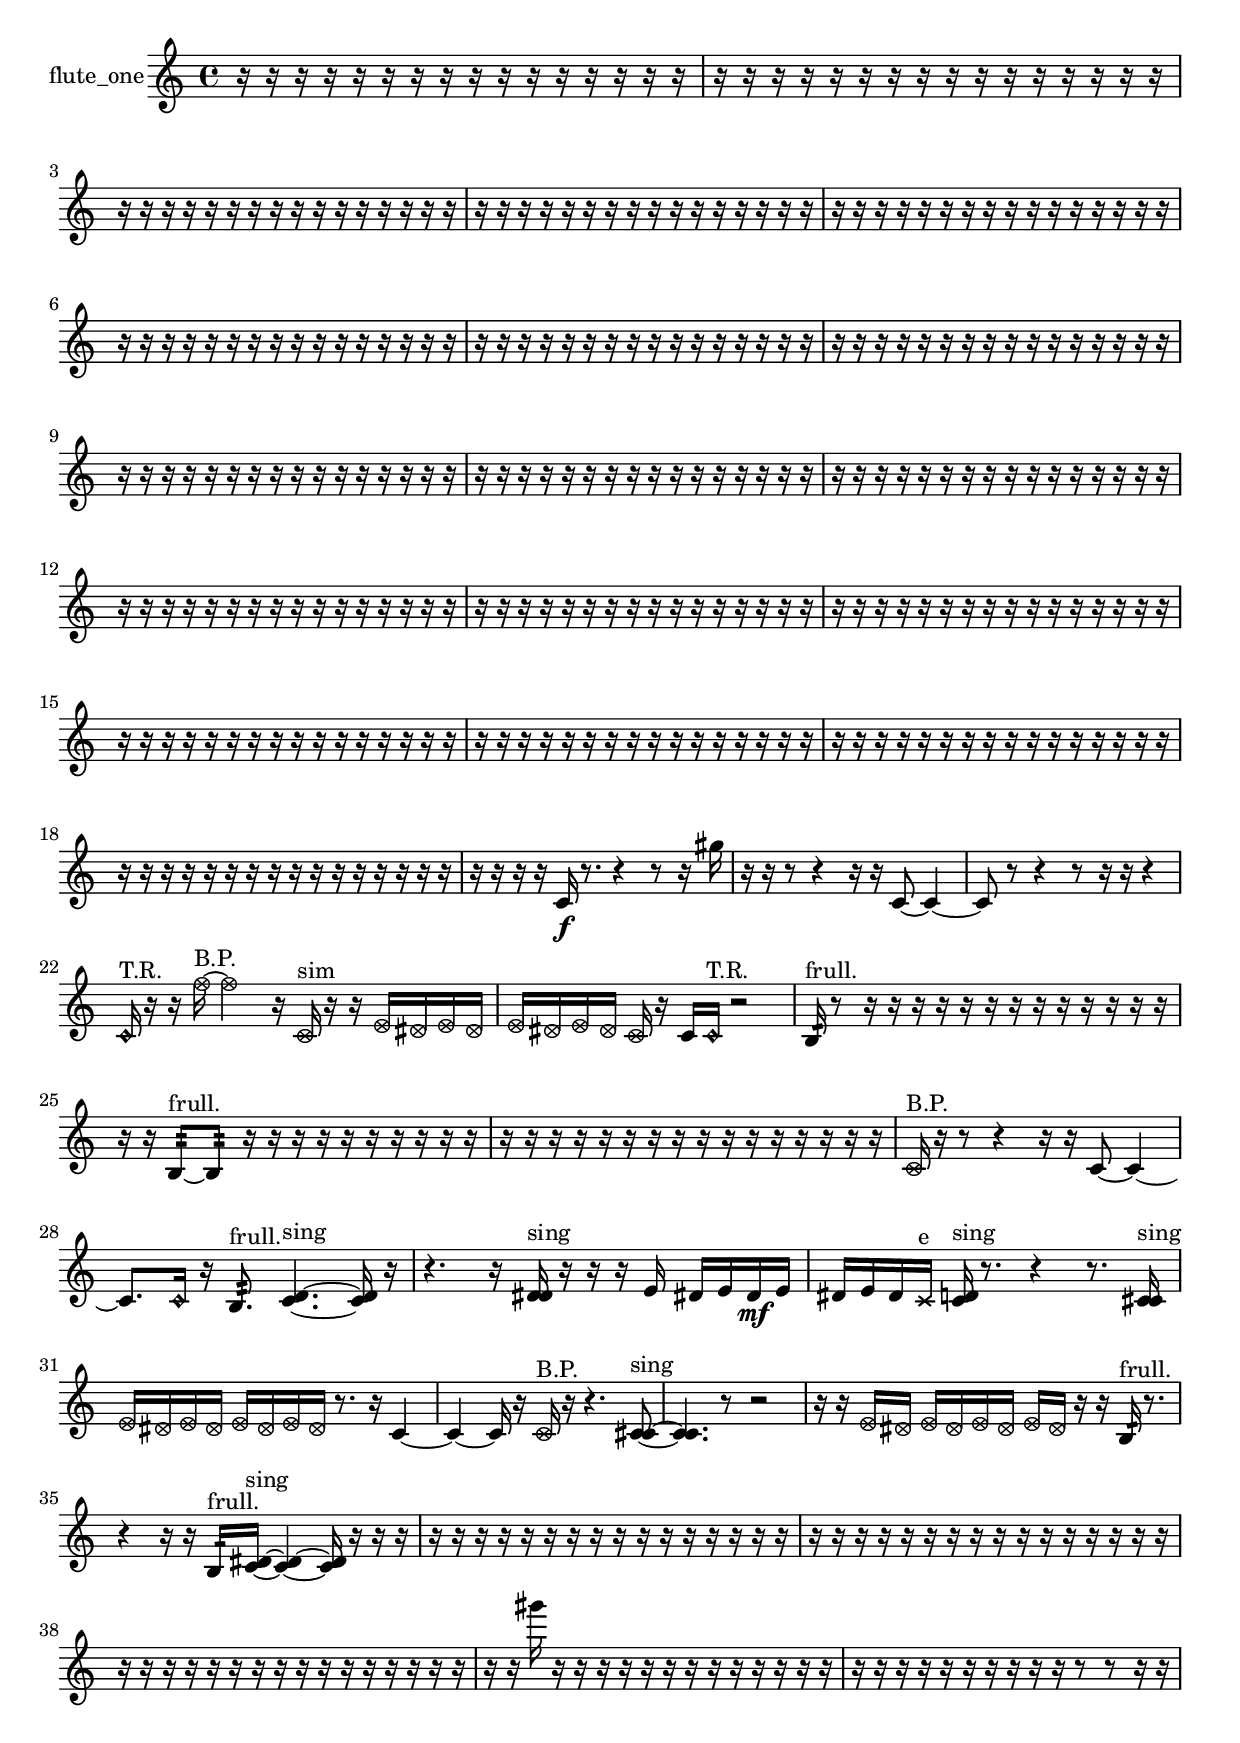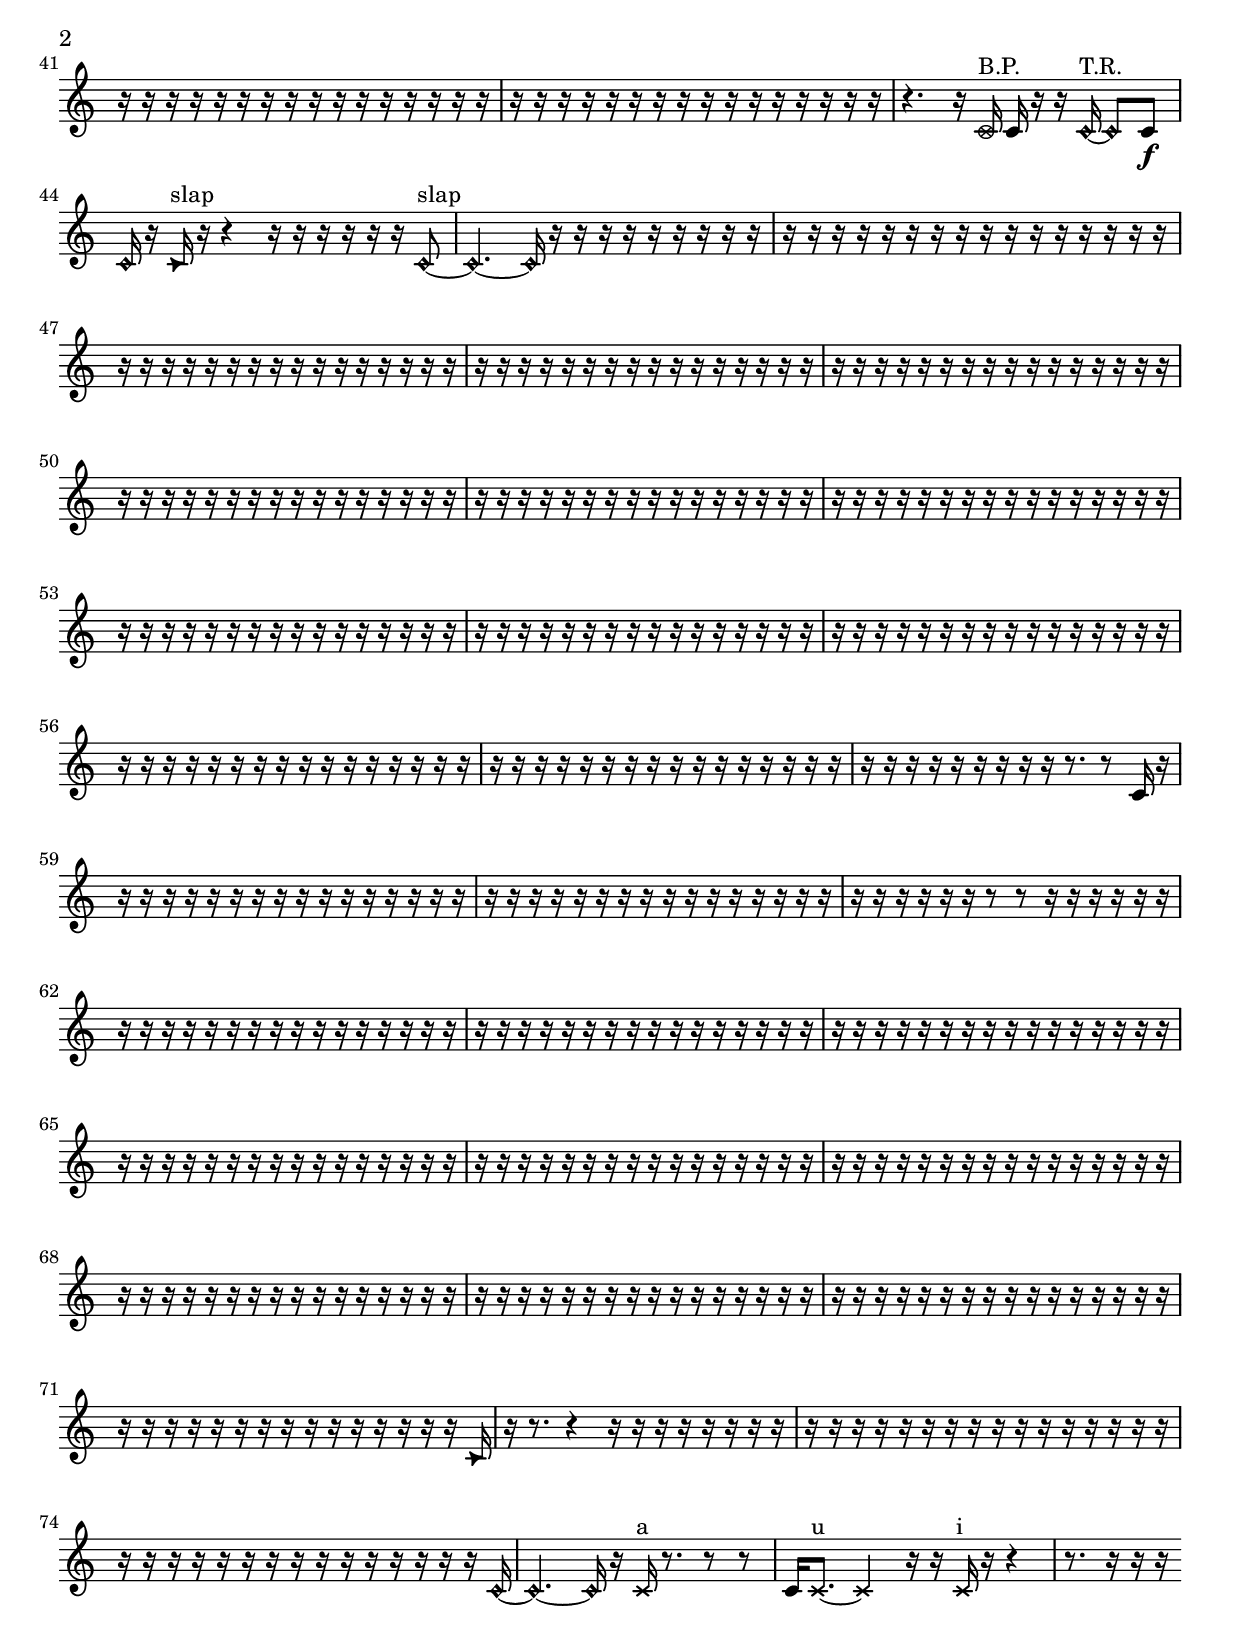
% [notes] external for Pure Data
% development-version July 14, 2014 
% by Jaime E. Oliver La Rosa
% la.rosa@nyu.edu
% @ the Waverly Labs in NYU MUSIC FAS
% Open this file with Lilypond
% more information is available at lilypond.org
% Released under the GNU General Public License.

% HEADERS

glissandoSkipOn = {
  \override NoteColumn.glissando-skip = ##t
  \hide NoteHead
  \hide Accidental
  \hide Tie
  \override NoteHead.no-ledgers = ##t
}

glissandoSkipOff = {
  \revert NoteColumn.glissando-skip
  \undo \hide NoteHead
  \undo \hide Tie
  \undo \hide Accidental
  \revert NoteHead.no-ledgers
}
flute_one_part = {

  \time 4/4

  \clef treble 
  % ________________________________________bar 1 :
  r16  r16  r16  r16 
  r16  r16  r16  r16 
  r16  r16  r16  r16 
  r16  r16  r16  r16  |
  % ________________________________________bar 2 :
  r16  r16  r16  r16 
  r16  r16  r16  r16 
  r16  r16  r16  r16 
  r16  r16  r16  r16  |
  % ________________________________________bar 3 :
  r16  r16  r16  r16 
  r16  r16  r16  r16 
  r16  r16  r16  r16 
  r16  r16  r16  r16  |
  % ________________________________________bar 4 :
  r16  r16  r16  r16 
  r16  r16  r16  r16 
  r16  r16  r16  r16 
  r16  r16  r16  r16  |
  % ________________________________________bar 5 :
  r16  r16  r16  r16 
  r16  r16  r16  r16 
  r16  r16  r16  r16 
  r16  r16  r16  r16  |
  % ________________________________________bar 6 :
  r16  r16  r16  r16 
  r16  r16  r16  r16 
  r16  r16  r16  r16 
  r16  r16  r16  r16  |
  % ________________________________________bar 7 :
  r16  r16  r16  r16 
  r16  r16  r16  r16 
  r16  r16  r16  r16 
  r16  r16  r16  r16  |
  % ________________________________________bar 8 :
  r16  r16  r16  r16 
  r16  r16  r16  r16 
  r16  r16  r16  r16 
  r16  r16  r16  r16  |
  % ________________________________________bar 9 :
  r16  r16  r16  r16 
  r16  r16  r16  r16 
  r16  r16  r16  r16 
  r16  r16  r16  r16  |
  % ________________________________________bar 10 :
  r16  r16  r16  r16 
  r16  r16  r16  r16 
  r16  r16  r16  r16 
  r16  r16  r16  r16  |
  % ________________________________________bar 11 :
  r16  r16  r16  r16 
  r16  r16  r16  r16 
  r16  r16  r16  r16 
  r16  r16  r16  r16  |
  % ________________________________________bar 12 :
  r16  r16  r16  r16 
  r16  r16  r16  r16 
  r16  r16  r16  r16 
  r16  r16  r16  r16  |
  % ________________________________________bar 13 :
  r16  r16  r16  r16 
  r16  r16  r16  r16 
  r16  r16  r16  r16 
  r16  r16  r16  r16  |
  % ________________________________________bar 14 :
  r16  r16  r16  r16 
  r16  r16  r16  r16 
  r16  r16  r16  r16 
  r16  r16  r16  r16  |
  % ________________________________________bar 15 :
  r16  r16  r16  r16 
  r16  r16  r16  r16 
  r16  r16  r16  r16 
  r16  r16  r16  r16  |
  % ________________________________________bar 16 :
  r16  r16  r16  r16 
  r16  r16  r16  r16 
  r16  r16  r16  r16 
  r16  r16  r16  r16  |
  % ________________________________________bar 17 :
  r16  r16  r16  r16 
  r16  r16  r16  r16 
  r16  r16  r16  r16 
  r16  r16  r16  r16  |
  % ________________________________________bar 18 :
  r16  r16  r16  r16 
  r16  r16  r16  r16 
  r16  r16  r16  r16 
  r16  r16  r16  r16  |
  % ________________________________________bar 19 :
  r16  r16  r16  r16 
  c'16\f  r8. 
  r4 
  r8  r16  gis''16  |
  % ________________________________________bar 20 :
  r16  r16  r8 
  r4 
  r16  r16  c'8~ 
  c'4~  |
  % ________________________________________bar 21 :
  c'8  r8 
  r4 
  r8  r16  r16 
  r4  |
  % ________________________________________bar 22 :
  \once \override NoteHead.style = #'harmonic c'16^\markup {T.R. }  r16  r16  \once \override NoteHead.style = #'xcircle f''16~^\markup {B.P. } 
  \once \override NoteHead.style = #'xcircle f''4 
  r16  \once \override NoteHead.style = #'xcircle c'16^\markup {sim }  r16  r16 
  \once \override NoteHead.style = #'xcircle e'16  \once \override NoteHead.style = #'xcircle dis'16  \once \override NoteHead.style = #'xcircle e'16  \once \override NoteHead.style = #'xcircle dis'16  |
  % ________________________________________bar 23 :
  \once \override NoteHead.style = #'xcircle e'16  \once \override NoteHead.style = #'xcircle dis'16  \once \override NoteHead.style = #'xcircle e'16  \once \override NoteHead.style = #'xcircle dis'16 
  \once \override NoteHead.style = #'xcircle c'16  r16  c'16  \once \override NoteHead.style = #'harmonic c'16^\markup {T.R. } 
  r2  |
  % ________________________________________bar 24 :
  b16:32^\markup {frull. }  r8  r16 
  r16  r16  r16  r16 
  r16  r16  r16  r16 
  r16  r16  r16  r16  |
  % ________________________________________bar 25 :
  r16  r16  b8:32~^\markup {frull. } 
  b8:32  r16  r16 
  r16  r16  r16  r16 
  r16  r16  r16  r16  |
  % ________________________________________bar 26 :
  r16  r16  r16  r16 
  r16  r16  r16  r16 
  r16  r16  r16  r16 
  r16  r16  r16  r16  |
  % ________________________________________bar 27 :
  \once \override NoteHead.style = #'xcircle c'16^\markup {B.P. }  r16  r8 
  r4 
  r16  r16  c'8~ 
  c'4~  |
  % ________________________________________bar 28 :
  c'8.  \once \override NoteHead.style = #'harmonic c'16 
  r16  b8.:32^\markup {frull. } 
  <c' d' >4.~^\markup {sing } 
  <c' d' >16  r16  |
  % ________________________________________bar 29 :
  r4. 
  r16  <d' dis' >16^\markup {sing } 
  r16  r16  r16  e'16 
  dis'16  e'16  dis'16\mf  e'16  |
  % ________________________________________bar 30 :
  dis'16  e'16  dis'16  \xNote c'16^\markup {e } 
  <c' d' >16^\markup {sing }  r8. 
  r4 
  r8.  <c' cis' >16^\markup {sing }  |
  % ________________________________________bar 31 :
  \once \override NoteHead.style = #'xcircle e'16  \once \override NoteHead.style = #'xcircle dis'16  \once \override NoteHead.style = #'xcircle e'16  \once \override NoteHead.style = #'xcircle dis'16 
  \once \override NoteHead.style = #'xcircle e'16  \once \override NoteHead.style = #'xcircle dis'16  \once \override NoteHead.style = #'xcircle e'16  \once \override NoteHead.style = #'xcircle dis'16 
  r8.  r16 
  c'4~  |
  % ________________________________________bar 32 :
  c'4~ 
  c'16  r16  \once \override NoteHead.style = #'xcircle c'16^\markup {B.P. }  r16 
  r4. 
  <c' cis' >8~^\markup {sing }  |
  % ________________________________________bar 33 :
  <c' cis' >4. 
  r8 
  r2  |
  % ________________________________________bar 34 :
  r16  r16  \once \override NoteHead.style = #'xcircle e'16  \once \override NoteHead.style = #'xcircle dis'16 
  \once \override NoteHead.style = #'xcircle e'16  \once \override NoteHead.style = #'xcircle dis'16  \once \override NoteHead.style = #'xcircle e'16  \once \override NoteHead.style = #'xcircle dis'16 
  \once \override NoteHead.style = #'xcircle e'16  \once \override NoteHead.style = #'xcircle dis'16  r16  r16 
  b16:32^\markup {frull. }  r8.  |
  % ________________________________________bar 35 :
  r4 
  r16  r16  b16:32^\markup {frull. }  <c' dis' >16~^\markup {sing } 
  <c' dis' >4~ 
  <c' dis' >16  r16  r16  r16  |
  % ________________________________________bar 36 :
  r16  r16  r16  r16 
  r16  r16  r16  r16 
  r16  r16  r16  r16 
  r16  r16  r16  r16  |
  % ________________________________________bar 37 :
  r16  r16  r16  r16 
  r16  r16  r16  r16 
  r16  r16  r16  r16 
  r16  r16  r16  r16  |
  % ________________________________________bar 38 :
  r16  r16  r16  r16 
  r16  r16  r16  r16 
  r16  r16  r16  r16 
  r16  r16  r16  r16  |
  % ________________________________________bar 39 :
  r16  r16  gis'''16  r16 
  r16  r16  r16  r16 
  r16  r16  r16  r16 
  r16  r16  r16  r16  |
  % ________________________________________bar 40 :
  r16  r16  r16  r16 
  r16  r16  r16  r16 
  r16  r16  r8 
  r8  r16  r16  |
  % ________________________________________bar 41 :
  r16  r16  r16  r16 
  r16  r16  r16  r16 
  r16  r16  r16  r16 
  r16  r16  r16  r16  |
  % ________________________________________bar 42 :
  r16  r16  r16  r16 
  r16  r16  r16  r16 
  r16  r16  r16  r16 
  r16  r16  r16  r16  |
  % ________________________________________bar 43 :
  r4. 
  r16  \once \override NoteHead.style = #'xcircle c'16^\markup {B.P. } 
  c'16  r16  r16  \once \override NoteHead.style = #'harmonic c'16~^\markup {T.R. } 
  \once \override NoteHead.style = #'harmonic c'8  c'8\f  |
  % ________________________________________bar 44 :
  \once \override NoteHead.style = #'harmonic c'16  r16  \once \override NoteHead.style = #'triangle c'16^\markup {slap }  r16 
  r4 
  r16  r16  r16  r16 
  r16  r16  \once \override NoteHead.style = #'harmonic c'8~^\markup {slap }  |
  % ________________________________________bar 45 :
  \once \override NoteHead.style = #'harmonic c'4.~ 
  \once \override NoteHead.style = #'harmonic c'16  r16 
  r16  r16  r16  r16 
  r16  r16  r16  r16  |
  % ________________________________________bar 46 :
  r16  r16  r16  r16 
  r16  r16  r16  r16 
  r16  r16  r16  r16 
  r16  r16  r16  r16  |
  % ________________________________________bar 47 :
  r16  r16  r16  r16 
  r16  r16  r16  r16 
  r16  r16  r16  r16 
  r16  r16  r16  r16  |
  % ________________________________________bar 48 :
  r16  r16  r16  r16 
  r16  r16  r16  r16 
  r16  r16  r16  r16 
  r16  r16  r16  r16  |
  % ________________________________________bar 49 :
  r16  r16  r16  r16 
  r16  r16  r16  r16 
  r16  r16  r16  r16 
  r16  r16  r16  r16  |
  % ________________________________________bar 50 :
  r16  r16  r16  r16 
  r16  r16  r16  r16 
  r16  r16  r16  r16 
  r16  r16  r16  r16  |
  % ________________________________________bar 51 :
  r16  r16  r16  r16 
  r16  r16  r16  r16 
  r16  r16  r16  r16 
  r16  r16  r16  r16  |
  % ________________________________________bar 52 :
  r16  r16  r16  r16 
  r16  r16  r16  r16 
  r16  r16  r16  r16 
  r16  r16  r16  r16  |
  % ________________________________________bar 53 :
  r16  r16  r16  r16 
  r16  r16  r16  r16 
  r16  r16  r16  r16 
  r16  r16  r16  r16  |
  % ________________________________________bar 54 :
  r16  r16  r16  r16 
  r16  r16  r16  r16 
  r16  r16  r16  r16 
  r16  r16  r16  r16  |
  % ________________________________________bar 55 :
  r16  r16  r16  r16 
  r16  r16  r16  r16 
  r16  r16  r16  r16 
  r16  r16  r16  r16  |
  % ________________________________________bar 56 :
  r16  r16  r16  r16 
  r16  r16  r16  r16 
  r16  r16  r16  r16 
  r16  r16  r16  r16  |
  % ________________________________________bar 57 :
  r16  r16  r16  r16 
  r16  r16  r16  r16 
  r16  r16  r16  r16 
  r16  r16  r16  r16  |
  % ________________________________________bar 58 :
  r16  r16  r16  r16 
  r16  r16  r16  r16 
  r16  r8. 
  r8  c'16  r16  |
  % ________________________________________bar 59 :
  r16  r16  r16  r16 
  r16  r16  r16  r16 
  r16  r16  r16  r16 
  r16  r16  r16  r16  |
  % ________________________________________bar 60 :
  r16  r16  r16  r16 
  r16  r16  r16  r16 
  r16  r16  r16  r16 
  r16  r16  r16  r16  |
  % ________________________________________bar 61 :
  r16  r16  r16  r16 
  r16  r16  r8 
  r8  r16  r16 
  r16  r16  r16  r16  |
  % ________________________________________bar 62 :
  r16  r16  r16  r16 
  r16  r16  r16  r16 
  r16  r16  r16  r16 
  r16  r16  r16  r16  |
  % ________________________________________bar 63 :
  r16  r16  r16  r16 
  r16  r16  r16  r16 
  r16  r16  r16  r16 
  r16  r16  r16  r16  |
  % ________________________________________bar 64 :
  r16  r16  r16  r16 
  r16  r16  r16  r16 
  r16  r16  r16  r16 
  r16  r16  r16  r16  |
  % ________________________________________bar 65 :
  r16  r16  r16  r16 
  r16  r16  r16  r16 
  r16  r16  r16  r16 
  r16  r16  r16  r16  |
  % ________________________________________bar 66 :
  r16  r16  r16  r16 
  r16  r16  r16  r16 
  r16  r16  r16  r16 
  r16  r16  r16  r16  |
  % ________________________________________bar 67 :
  r16  r16  r16  r16 
  r16  r16  r16  r16 
  r16  r16  r16  r16 
  r16  r16  r16  r16  |
  % ________________________________________bar 68 :
  r16  r16  r16  r16 
  r16  r16  r16  r16 
  r16  r16  r16  r16 
  r16  r16  r16  r16  |
  % ________________________________________bar 69 :
  r16  r16  r16  r16 
  r16  r16  r16  r16 
  r16  r16  r16  r16 
  r16  r16  r16  r16  |
  % ________________________________________bar 70 :
  r16  r16  r16  r16 
  r16  r16  r16  r16 
  r16  r16  r16  r16 
  r16  r16  r16  r16  |
  % ________________________________________bar 71 :
  r16  r16  r16  r16 
  r16  r16  r16  r16 
  r16  r16  r16  r16 
  r16  r16  r16  \once \override NoteHead.style = #'triangle c'16  |
  % ________________________________________bar 72 :
  r16  r8. 
  r4 
  r16  r16  r16  r16 
  r16  r16  r16  r16  |
  % ________________________________________bar 73 :
  r16  r16  r16  r16 
  r16  r16  r16  r16 
  r16  r16  r16  r16 
  r16  r16  r16  r16  |
  % ________________________________________bar 74 :
  r16  r16  r16  r16 
  r16  r16  r16  r16 
  r16  r16  r16  r16 
  r16  r16  r16  \once \override NoteHead.style = #'harmonic c'16~  |
  % ________________________________________bar 75 :
  \once \override NoteHead.style = #'harmonic c'4.~ 
  \once \override NoteHead.style = #'harmonic c'16  r16 
  \xNote c'16^\markup {a }  r8. 
  r8  r8  |
  % ________________________________________bar 76 :
  c'16  \xNote c'8.~^\markup {u } 
  \xNote c'4 
  r16  r16  \xNote c'16^\markup {i }  r16 
  r4  |
  % ________________________________________bar 77 :
  r8.  r16 
  r16  r16 
}

\score {
  \new Staff \with { instrumentName = "flute_one" } {
    \new Voice {
      \flute_one_part
    }
  }
  \layout {
    \mergeDifferentlyHeadedOn
    \mergeDifferentlyDottedOn
    \set harmonicDots = ##t
    \override Glissando.thickness = #4
    \set Staff.pedalSustainStyle = #'mixed
    \override TextSpanner.bound-padding = #1.0
    \override TextSpanner.bound-details.right.padding = #1.3
    \override TextSpanner.bound-details.right.stencil-align-dir-y = #CENTER
    \override TextSpanner.bound-details.left.stencil-align-dir-y = #CENTER
    \override TextSpanner.bound-details.right-broken.text = ##f
    \override TextSpanner.bound-details.left-broken.text = ##f
    \override Glissando.minimum-length = #4
    \override Glissando.springs-and-rods = #ly:spanner::set-spacing-rods
    \override Glissando.breakable = ##t
    \override Glissando.after-line-breaking = ##t
    \set baseMoment = #(ly:make-moment 1/8)
    \set beatStructure = 2,2,2,2
    #(set-default-paper-size "a4")
  }
  \midi { }
}

\version "2.19.49"
% notes Pd External version testing 
